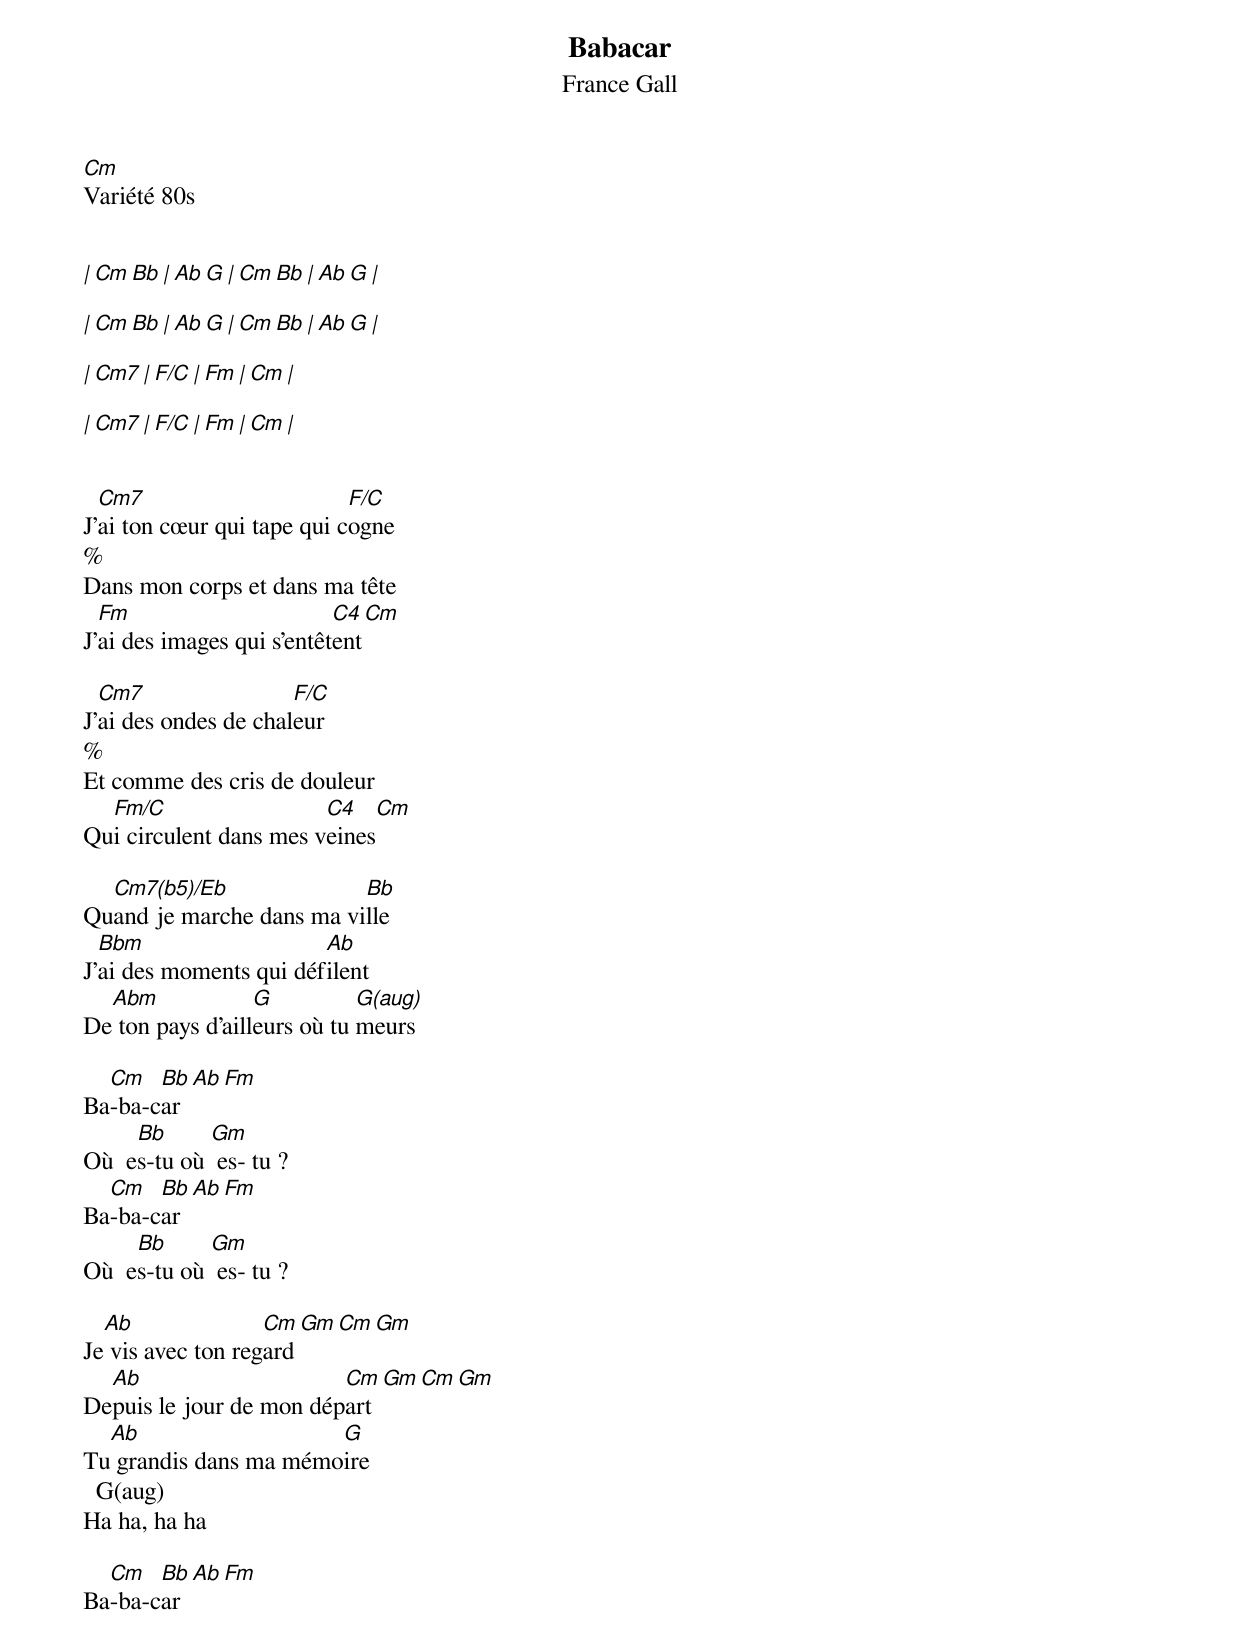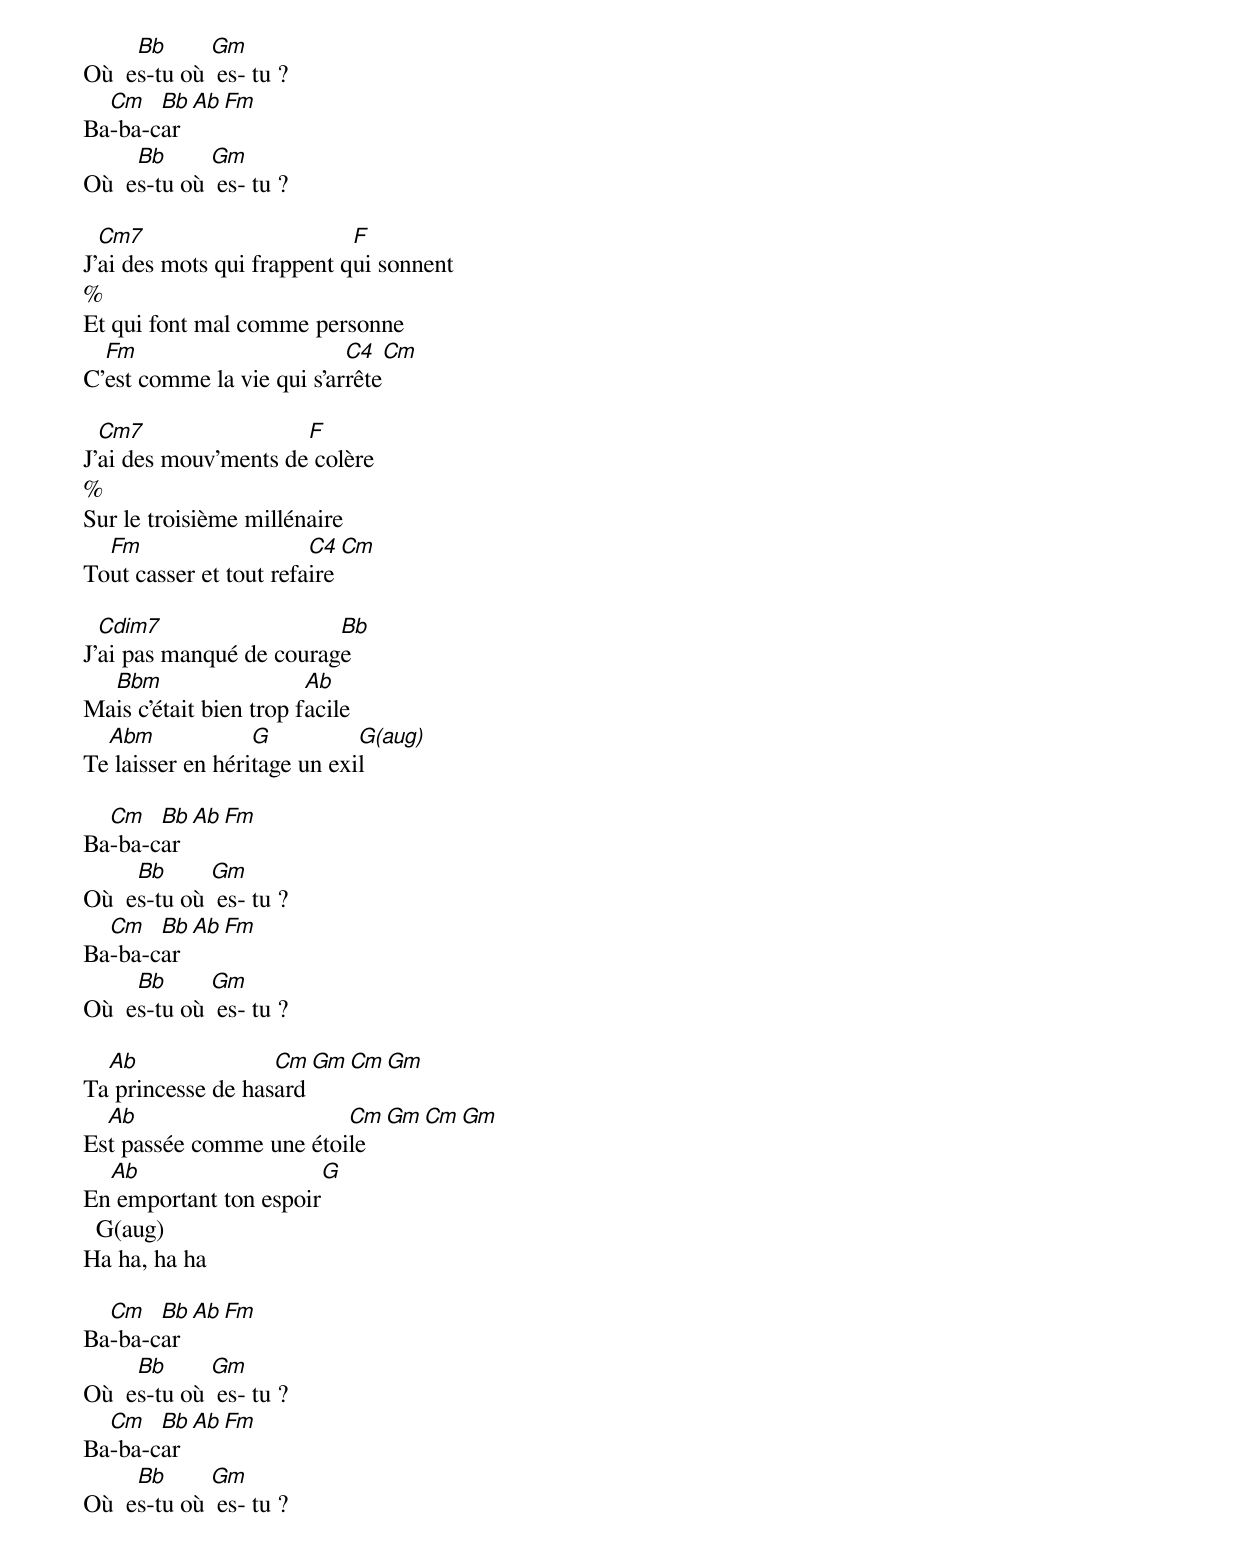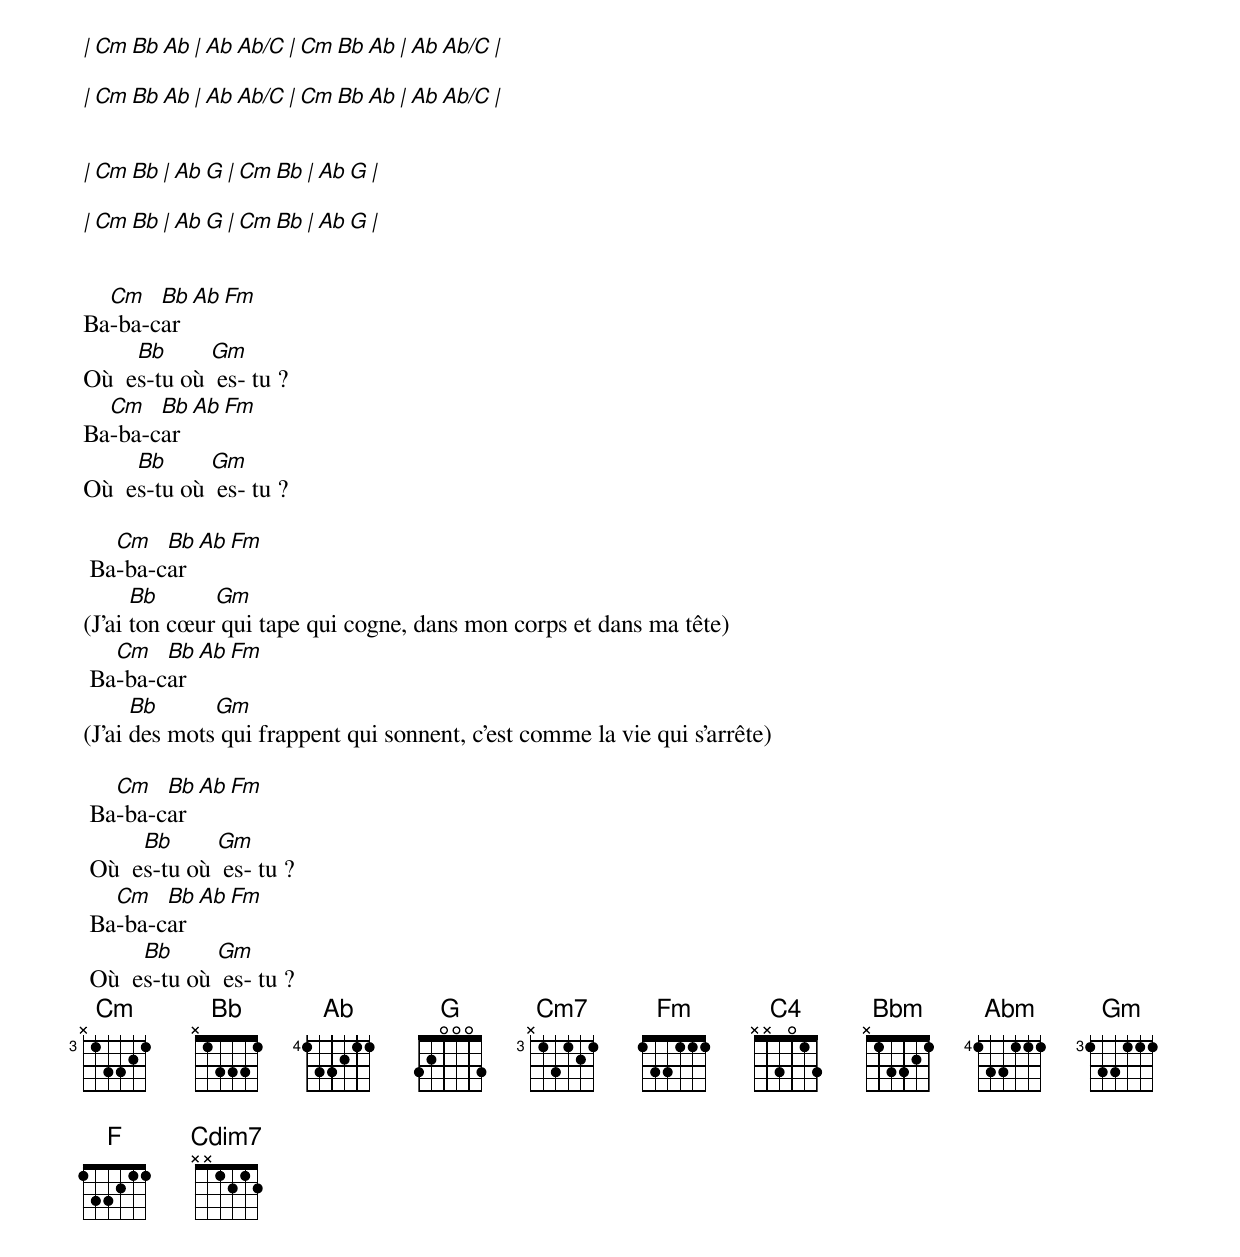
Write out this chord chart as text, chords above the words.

Babacar
France Gall
Cm
Variété 80s


| Cm   Bb  | Ab    G  | Cm   Bb  | Ab    G  |

| Cm   Bb  | Ab    G  | Cm   Bb  | Ab    G  |

| Cm7      | F/C      | Fm       | Cm        |

| Cm7      | F/C      | Fm       | Cm        |


  Cm7                       F/C
J'ai ton cœur qui tape qui cogne
%
Dans mon corps et dans ma tête
  Fm                       C4   Cm
J'ai des images qui s'entêtent

  Cm7                 F/C
J'ai des ondes de chaleur
%
Et comme des cris de douleur
  Fm/C                  C4    Cm
Qui circulent dans mes veines

  Cm7(b5)/Eb              Bb
Quand je marche dans ma ville
  Bbm                   Ab
J'ai des moments qui défilent
  Abm             G          G(aug)
De ton pays d'ailleurs où tu meurs

  Cm   Bb   Ab   Fm
Ba-ba-car
     Bb      Gm
Où  es-tu où  es- tu ?
  Cm   Bb   Ab   Fm
Ba-ba-car
     Bb      Gm
Où  es-tu où  es- tu ?

  Ab               Cm   Gm   Cm   Gm
Je vis avec ton regard
  Ab                     Cm   Gm   Cm   Gm
Depuis le jour de mon départ
  Ab                   G
Tu grandis dans ma mémoire
  G(aug)
Ha ha, ha ha

  Cm   Bb   Ab   Fm
Ba-ba-car
     Bb      Gm
Où  es-tu où  es- tu ?
  Cm   Bb   Ab   Fm
Ba-ba-car
     Bb      Gm
Où  es-tu où  es- tu ?

  Cm7                       F
J'ai des mots qui frappent qui sonnent
%
Et qui font mal comme personne
  Fm                       C4   Cm
C'est comme la vie qui s'arrête

  Cm7                 F
J'ai des mouv'ments de colère
%
Sur le troisième millénaire
  Fm                    C4    Cm
Tout casser et tout refaire

  Cm7(b5)                Bb
J'ai pas manqué de courage
  Bbm                   Ab
Mais c'était bien trop facile
  Abm             G          G(aug)
Te laisser en héritage un exil

  Cm   Bb   Ab   Fm
Ba-ba-car
     Bb      Gm
Où  es-tu où  es- tu ?
  Cm   Bb   Ab   Fm
Ba-ba-car
     Bb      Gm
Où  es-tu où  es- tu ?

  Ab               Cm   Gm   Cm   Gm
Ta princesse de hasard
  Ab                     Cm   Gm   Cm   Gm
Est passée comme une étoile
  Ab                   G
En emportant ton espoir
  G(aug)
Ha ha, ha ha

  Cm   Bb   Ab   Fm
Ba-ba-car
     Bb      Gm
Où  es-tu où  es- tu ?
  Cm   Bb   Ab   Fm
Ba-ba-car
     Bb      Gm
Où  es-tu où  es- tu ?

| Cm Bb Ab   | Ab   Ab/C    | Cm Bb Ab   | Ab   Ab/C    |

| Cm Bb Ab   | Ab   Ab/C    | Cm Bb Ab   | Ab   Ab/C    |


| Cm   Bb  | Ab    G  | Cm   Bb  | Ab    G  |

| Cm   Bb  | Ab    G  | Cm   Bb  | Ab    G  |


  Cm   Bb   Ab   Fm
Ba-ba-car
     Bb      Gm
Où  es-tu où  es- tu ?
  Cm   Bb   Ab   Fm
Ba-ba-car
     Bb      Gm
Où  es-tu où  es- tu ?

   Cm   Bb   Ab   Fm
 Ba-ba-car
      Bb      Gm
(J'ai ton cœur qui tape qui cogne, dans mon corps et dans ma tête)
   Cm   Bb   Ab   Fm
 Ba-ba-car
      Bb      Gm
(J'ai des mots qui frappent qui sonnent, c'est comme la vie qui s'arrête)

   Cm   Bb   Ab   Fm
 Ba-ba-car
      Bb      Gm
 Où  es-tu où  es- tu ?
   Cm   Bb   Ab   Fm
 Ba-ba-car
      Bb      Gm
 Où  es-tu où  es- tu ?
